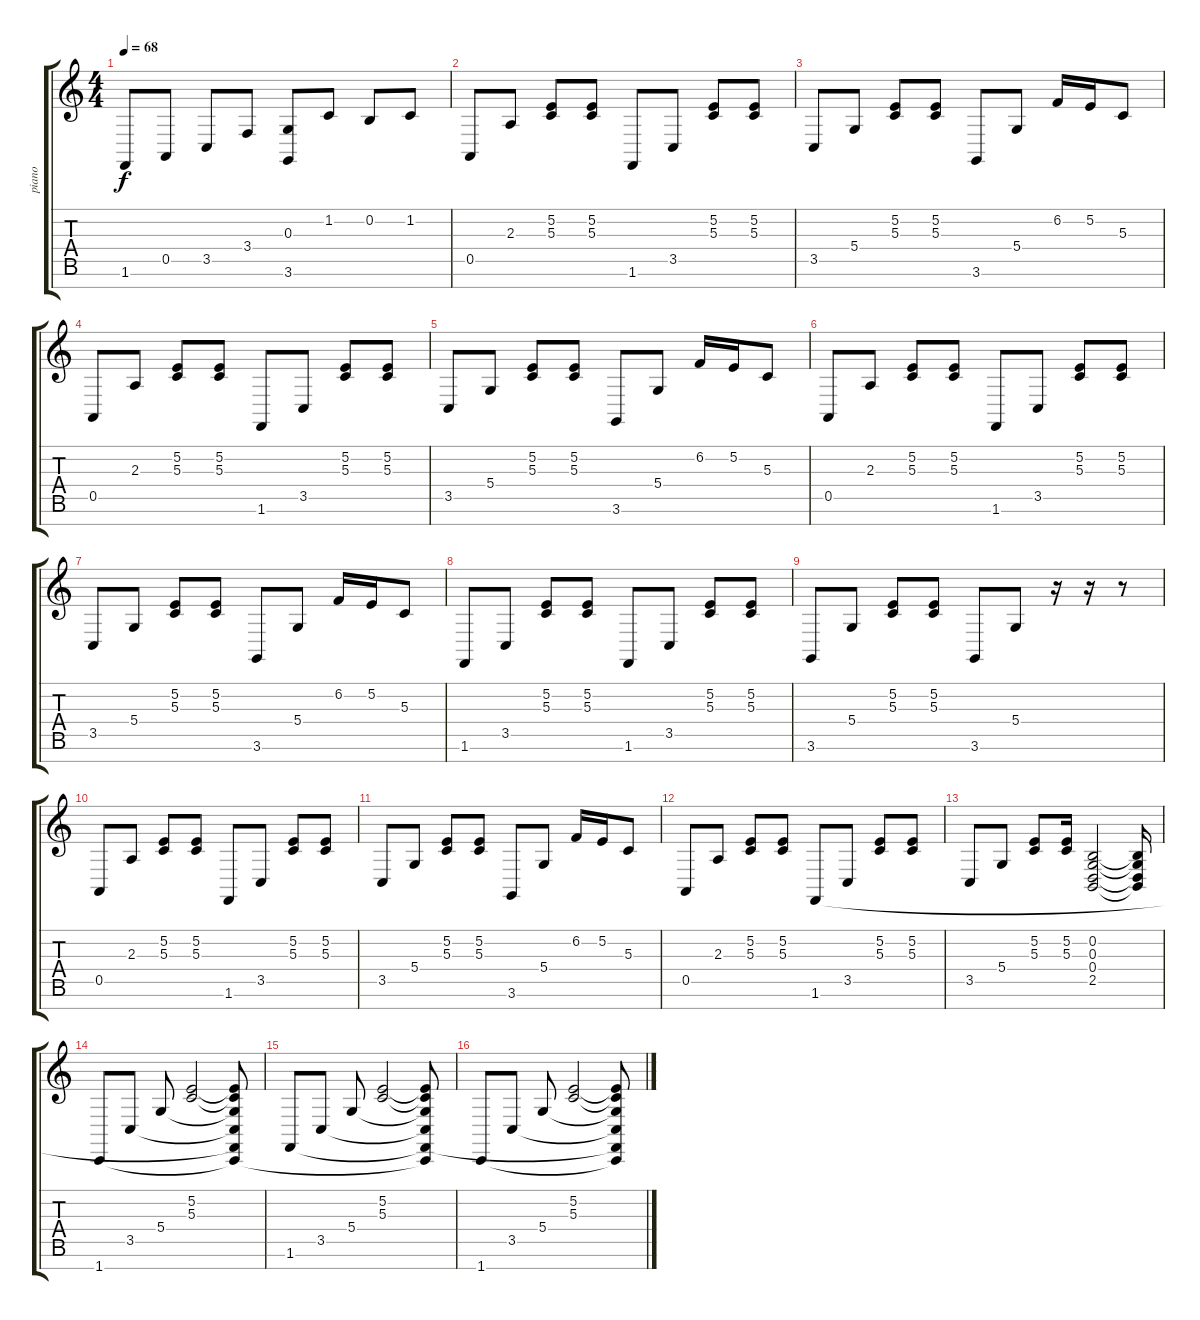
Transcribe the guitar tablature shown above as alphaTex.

\track ("piano" "piano") {instrument acousticgrandpiano}
\staff {score tabs}
\tuning (E4 B3 G3 D3 A2 E2 B1) {hide}
\ts (4 4)
\tempo 68
\clef g2
\ks c
1.6.8{dy f} 0.5.8 3.5.8 3.4.8 (0.3 3.6).8 1.2.8 0.2.8 1.2.8 |
0.5.8 2.3.8 (5.2 5.3).8 (5.2 5.3).8 1.6.8 3.5.8 (5.2 5.3).8 (5.2 5.3).8 |
3.5.8 5.4.8 (5.2 5.3).8 (5.2 5.3).8 3.6.8 5.4.8 6.2.16 5.2.16 5.3.8 |
0.5.8 2.3.8 (5.2 5.3).8 (5.2 5.3).8 1.6.8 3.5.8 (5.2 5.3).8 (5.2 5.3).8 |
3.5.8 5.4.8 (5.2 5.3).8 (5.2 5.3).8 3.6.8 5.4.8 6.2.16 5.2.16 5.3.8 |
0.5.8 2.3.8 (5.2 5.3).8 (5.2 5.3).8 1.6.8 3.5.8 (5.2 5.3).8 (5.2 5.3).8 |
3.5.8 5.4.8 (5.2 5.3).8 (5.2 5.3).8 3.6.8 5.4.8 6.2.16 5.2.16 5.3.8 |
1.6.8 3.5.8 (5.2 5.3).8 (5.2 5.3).8 1.6.8 3.5.8 (5.2 5.3).8 (5.2 5.3).8 |
3.6.8 5.4.8 (5.2 5.3).8 (5.2 5.3).8 3.6.8 5.4.8 r.16 r.16 r.8 |
0.5.8 2.3.8 (5.2 5.3).8 (5.2 5.3).8 1.6.8 3.5.8 (5.2 5.3).8 (5.2 5.3).8 |
3.5.8 5.4.8 (5.2 5.3).8 (5.2 5.3).8 3.6.8 5.4.8 6.2.16 5.2.16 5.3.8 |
0.5.8 2.3.8 (5.2 5.3).8 (5.2 5.3).8 1.6.8 3.5.8 (5.2 5.3).8 (5.2 5.3).8 |
3.5.8 5.4.8 (5.2 5.3).8 (5.2 5.3).16 (0.2 0.3 0.4 2.5).2 (0.2{t} 0.3{t} 0.4{t} 2.5{t}).16 |
1.7.8 3.5.8 5.4.8 (5.2 5.3).2 (5.2{t} 5.3{t} 5.4{t} 3.5{t} 1.6{t} 1.7{t}).8 |
1.6.8 3.5.8 5.4.8 (5.2 5.3).2 (5.2{t} 5.3{t} 5.4{t} 3.5{t} 1.6{t} 1.7{t}).8 |
1.7.8 3.5.8 5.4.8 (5.2 5.3).2 (5.2{t} 5.3{t} 5.4{t} 3.5{t} 1.6{t} 1.7{t}).8
